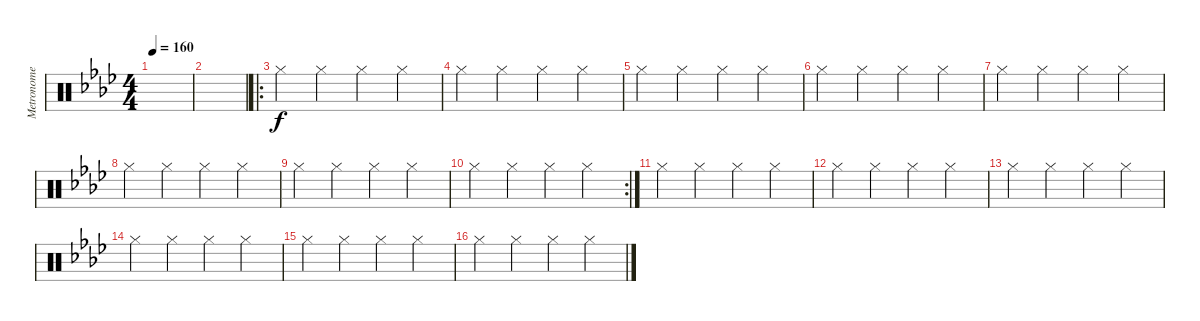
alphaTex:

\track ("Metronome" "Metronome") {instrument percussion}
\staff {score}
\articulation defaults
\ts (4 4)
\tempo 160
\clef neutral
\ks ab
|
|
\ro "Hi-Hat (closed)".4 "Hi-Hat (closed)".4 "Hi-Hat (closed)".4 "Hi-Hat (closed)".4
|
"Hi-Hat (closed)".4 "Hi-Hat (closed)".4 "Hi-Hat (closed)".4 "Hi-Hat (closed)".4 |
"Hi-Hat (closed)".4 "Hi-Hat (closed)".4 "Hi-Hat (closed)".4 "Hi-Hat (closed)".4 |
"Hi-Hat (closed)".4 "Hi-Hat (closed)".4 "Hi-Hat (closed)".4 "Hi-Hat (closed)".4 |
"Hi-Hat (closed)".4 "Hi-Hat (closed)".4 "Hi-Hat (closed)".4 "Hi-Hat (closed)".4 |
"Hi-Hat (closed)".4 "Hi-Hat (closed)".4 "Hi-Hat (closed)".4 "Hi-Hat (closed)".4 |
"Hi-Hat (closed)".4 "Hi-Hat (closed)".4 "Hi-Hat (closed)".4 "Hi-Hat (closed)".4 |
\rc 2 "Hi-Hat (closed)".4 "Hi-Hat (closed)".4 "Hi-Hat (closed)".4 "Hi-Hat (closed)".4
|
"Hi-Hat (closed)".4 "Hi-Hat (closed)".4 "Hi-Hat (closed)".4 "Hi-Hat (closed)".4 |
"Hi-Hat (closed)".4 "Hi-Hat (closed)".4 "Hi-Hat (closed)".4 "Hi-Hat (closed)".4 |
"Hi-Hat (closed)".4 "Hi-Hat (closed)".4 "Hi-Hat (closed)".4 "Hi-Hat (closed)".4 |
"Hi-Hat (closed)".4 "Hi-Hat (closed)".4 "Hi-Hat (closed)".4 "Hi-Hat (closed)".4 |
"Hi-Hat (closed)".4 "Hi-Hat (closed)".4 "Hi-Hat (closed)".4 "Hi-Hat (closed)".4 |
"Hi-Hat (closed)".4 "Hi-Hat (closed)".4 "Hi-Hat (closed)".4 "Hi-Hat (closed)".4
